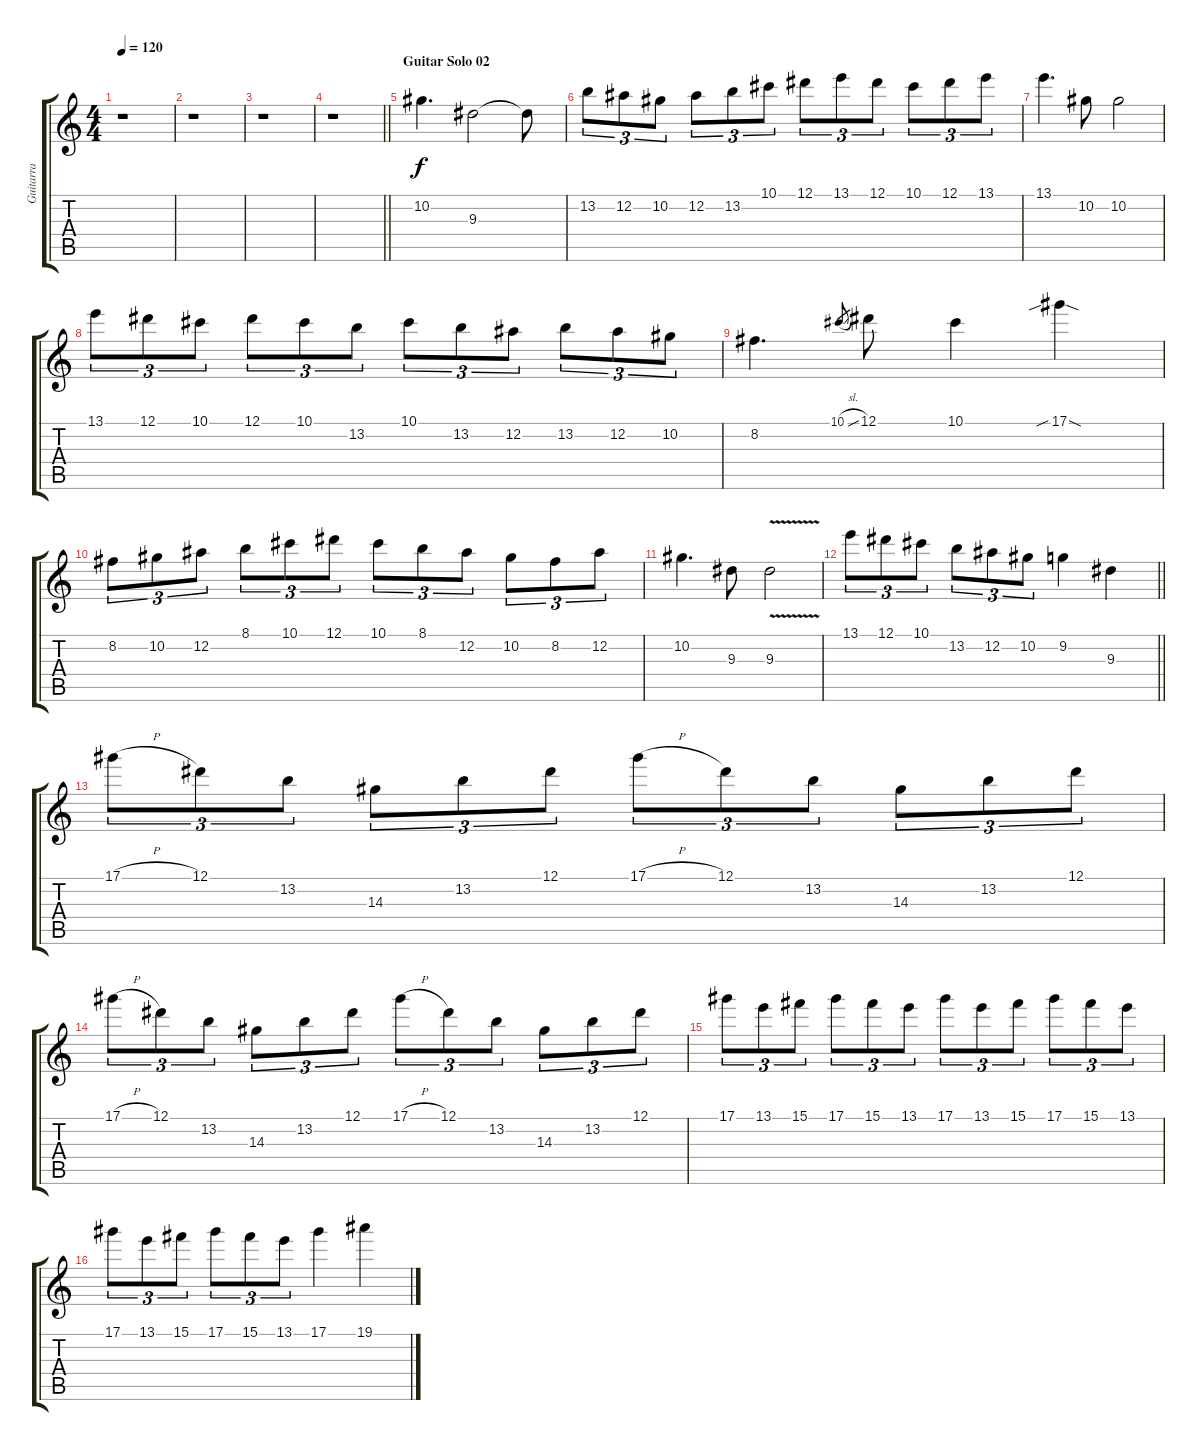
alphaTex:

\track ("Guitarra" "Guitarra") {instrument overdrivenguitar}
\staff {score tabs}
\tuning (Eb4 Bb3 Gb3 Db3 Ab2 Eb2) {hide}
\ts (4 4)
\tempo 120
\clef g2
\ks c
r.1{dy f} |
r.1 |
r.1 |
\barLineRight lightlight
r.1 |
\section ("" "Guitar Solo 02")
10.2.4{d} 9.3.2 9.3{t}.8 |
13.2.8{tu (3 2)} 12.2.8{tu (3 2)} 10.2.8{tu (3 2)} 12.2.8{tu (3 2)} 13.2.8{tu (3 2)} 10.1.8{tu (3 2)} 12.1.8{tu (3 2)} 13.1.8{tu (3 2)} 12.1.8{tu (3 2)} 10.1.8{tu (3 2)} 12.1.8{tu (3 2)} 13.1.8{tu (3 2)} |
13.1.4{d} 10.2.8 10.2.2 |
13.1.8{tu (3 2)} 12.1.8{tu (3 2)} 10.1.8{tu (3 2)} 12.1.8{tu (3 2)} 10.1.8{tu (3 2)} 13.2.8{tu (3 2)} 10.1.8{tu (3 2)} 13.2.8{tu (3 2)} 12.2.8{tu (3 2)} 13.2.8{tu (3 2)} 12.2.8{tu (3 2)} 10.2.8{tu (3 2)} |
8.2.4{d} 10.1{sl}.8{gr} 12.1.8 10.1.4 17.1{sib sod}.4 |
8.2.8{tu (3 2)} 10.2.8{tu (3 2)} 12.2.8{tu (3 2)} 8.1.8{tu (3 2)} 10.1.8{tu (3 2)} 12.1.8{tu (3 2)} 10.1.8{tu (3 2)} 8.1.8{tu (3 2)} 12.2.8{tu (3 2)} 10.2.8{tu (3 2)} 8.2.8{tu (3 2)} 12.2.8{tu (3 2)} |
10.2.4{d} 9.3.8 9.3{v}.2 |
\barLineRight lightlight
13.1.8{tu (3 2)} 12.1.8{tu (3 2)} 10.1.8{tu (3 2)} 13.2.8{tu (3 2)} 12.2.8{tu (3 2)} 10.2.8{tu (3 2)} 9.2.4 9.3.4 |
17.1{h}.8{tu (3 2)} 12.1.8{tu (3 2)} 13.2.8{tu (3 2)} 14.3.8{tu (3 2)} 13.2.8{tu (3 2)} 12.1.8{tu (3 2)} 17.1{h}.8{tu (3 2)} 12.1.8{tu (3 2)} 13.2.8{tu (3 2)} 14.3.8{tu (3 2)} 13.2.8{tu (3 2)} 12.1.8{tu (3 2)} |
17.1{h}.8{tu (3 2)} 12.1.8{tu (3 2)} 13.2.8{tu (3 2)} 14.3.8{tu (3 2)} 13.2.8{tu (3 2)} 12.1.8{tu (3 2)} 17.1{h}.8{tu (3 2)} 12.1.8{tu (3 2)} 13.2.8{tu (3 2)} 14.3.8{tu (3 2)} 13.2.8{tu (3 2)} 12.1.8{tu (3 2)} |
17.1.8{tu (3 2)} 13.1.8{tu (3 2)} 15.1.8{tu (3 2)} 17.1.8{tu (3 2)} 15.1.8{tu (3 2)} 13.1.8{tu (3 2)} 17.1.8{tu (3 2)} 13.1.8{tu (3 2)} 15.1.8{tu (3 2)} 17.1.8{tu (3 2)} 15.1.8{tu (3 2)} 13.1.8{tu (3 2)} |
17.1.8{tu (3 2)} 13.1.8{tu (3 2)} 15.1.8{tu (3 2)} 17.1.8{tu (3 2)} 15.1.8{tu (3 2)} 13.1.8{tu (3 2)} 17.1.4 19.1.4
